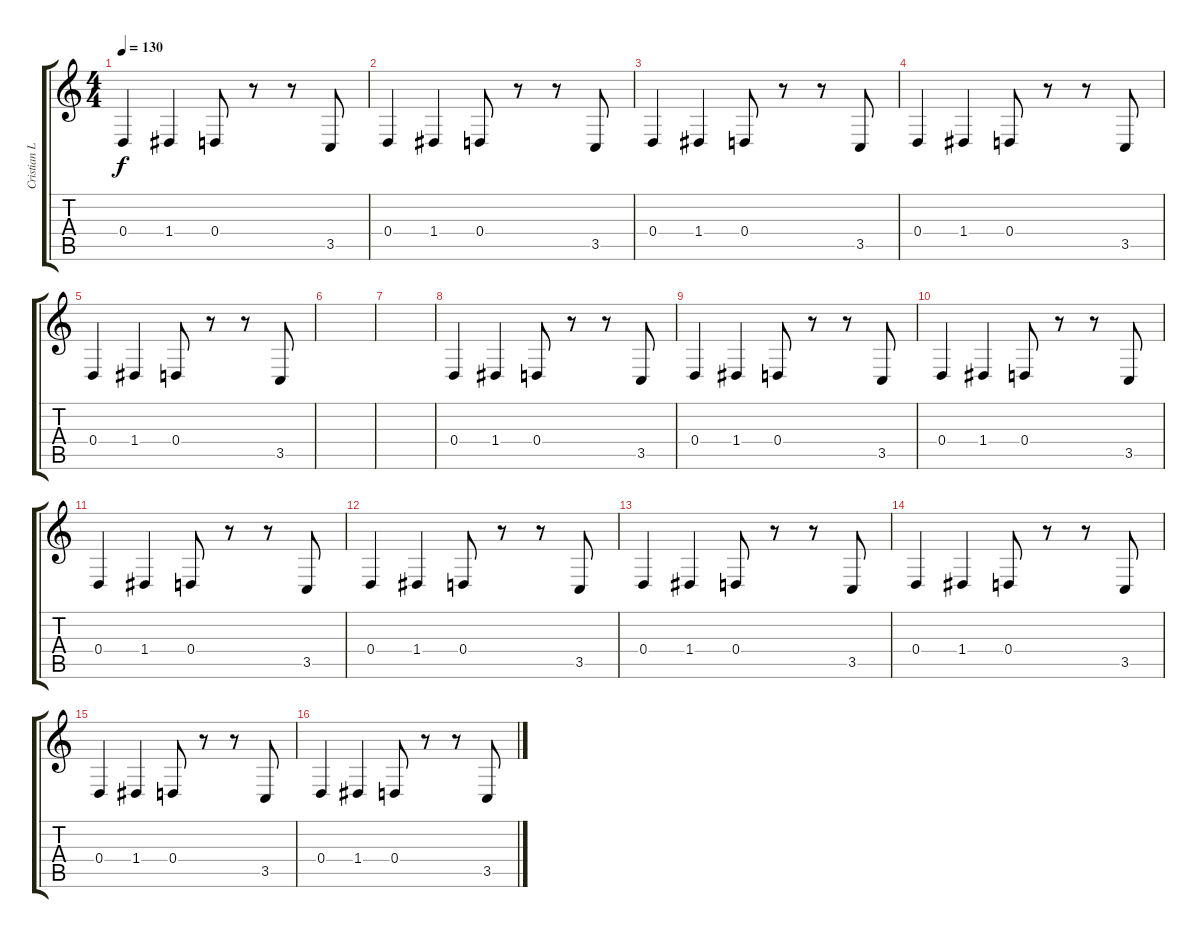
\track ("Cristian Lorenz" "Cristian L") {instrument lead2sawtooth}
\staff {score tabs}
\tuning (E4 B3 G3 D3 A2 E2) {hide}
\ts (4 4)
\tempo 130
\clef g2
\ks c
0.4.4{dy f} 1.4.4 0.4.8 r.8 r.8 3.5.8 |
0.4.4 1.4.4 0.4.8 r.8 r.8 3.5.8 |
0.4.4 1.4.4 0.4.8 r.8 r.8 3.5.8 |
0.4.4 1.4.4 0.4.8 r.8 r.8 3.5.8 |
0.4.4 1.4.4 0.4.8 r.8 r.8 3.5.8 |
|
|
0.4.4 1.4.4 0.4.8 r.8 r.8 3.5.8 |
0.4.4 1.4.4 0.4.8 r.8 r.8 3.5.8 |
0.4.4 1.4.4 0.4.8 r.8 r.8 3.5.8 |
0.4.4 1.4.4 0.4.8 r.8 r.8 3.5.8 |
0.4.4 1.4.4 0.4.8 r.8 r.8 3.5.8 |
0.4.4 1.4.4 0.4.8 r.8 r.8 3.5.8 |
0.4.4 1.4.4 0.4.8 r.8 r.8 3.5.8 |
0.4.4 1.4.4 0.4.8 r.8 r.8 3.5.8 |
0.4.4 1.4.4 0.4.8 r.8 r.8 3.5.8
